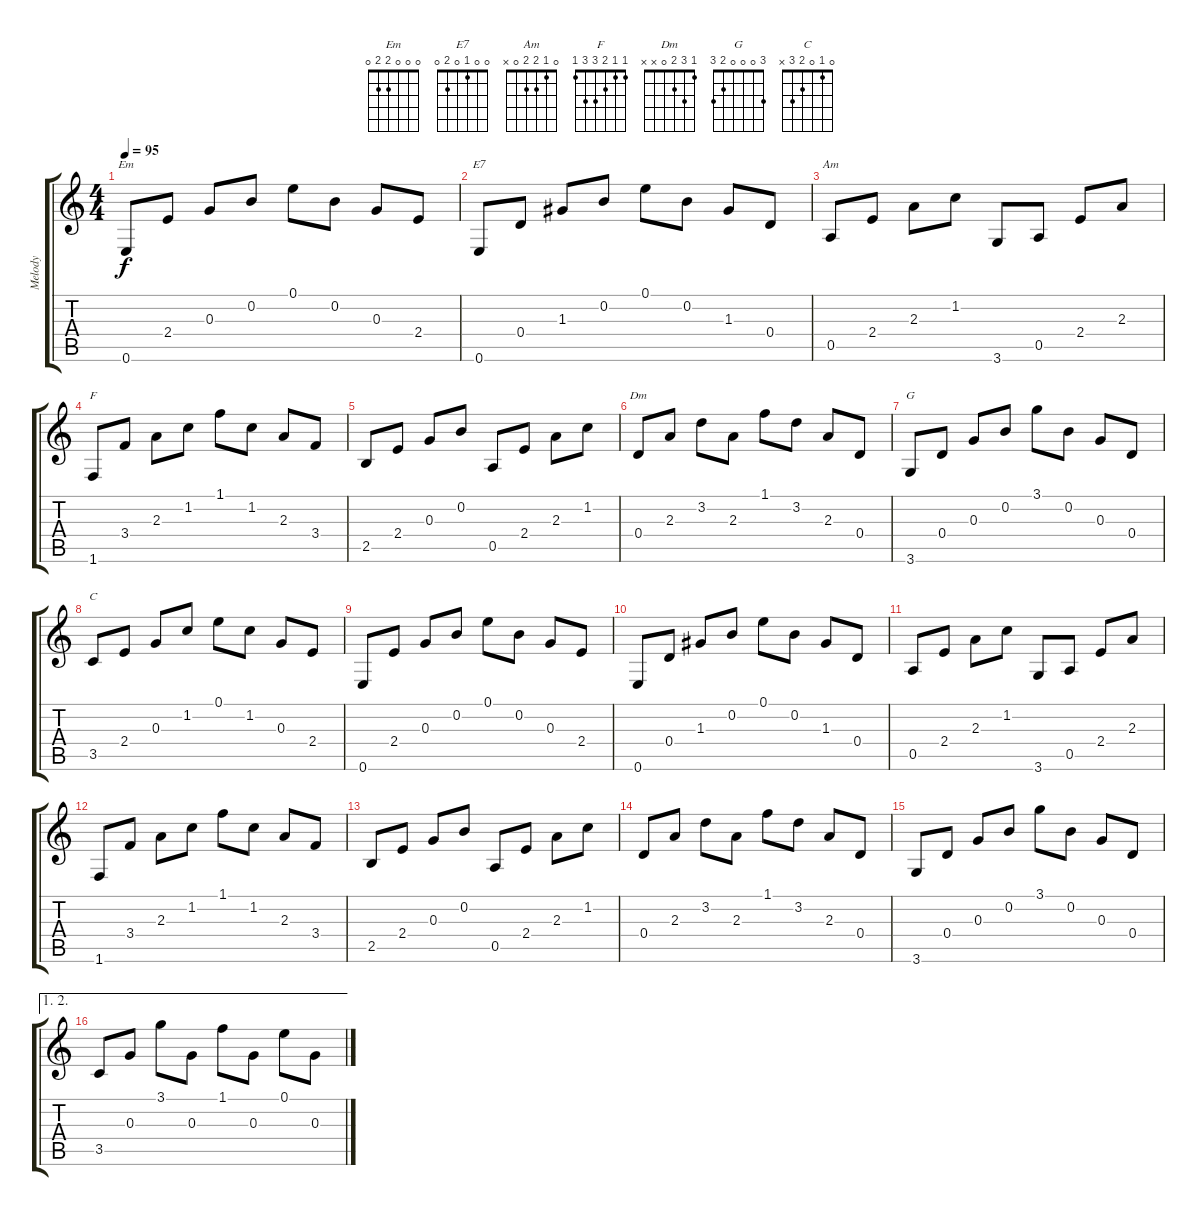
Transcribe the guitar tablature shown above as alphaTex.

\track ("Melody" "Melody") {instrument acousticguitarsteel}
\staff {score tabs}
\tuning (E4 B3 G3 D3 A2 E2) {hide}
\chord ("Em" 0 0 0 2 2 0)
\chord ("E7" 0 0 1 0 2 0)
\chord ("Am" 0 1 2 2 0 x)
\chord ("F" 1 1 2 3 3 1)
\chord ("Dm" 1 3 2 0 x x)
\chord ("G" 3 0 0 0 2 3)
\chord ("C" 0 1 0 2 3 x)
\ts (4 4)
\tempo 95
\clef g2
\ks c
0.6.8{ch "Em" dy f} 2.4.8 0.3.8 0.2.8 0.1.8 0.2.8 0.3.8 2.4.8 |
0.6.8{ch "E7"} 0.4.8 1.3.8 0.2.8 0.1.8 0.2.8 1.3.8 0.4.8 |
0.5.8{ch "Am"} 2.4.8 2.3.8 1.2.8 3.6.8 0.5.8 2.4.8 2.3.8 |
1.6.8{ch "F"} 3.4.8 2.3.8 1.2.8 1.1.8 1.2.8 2.3.8 3.4.8 |
2.5.8 2.4.8 0.3.8 0.2.8 0.5.8 2.4.8 2.3.8 1.2.8 |
0.4.8{ch "Dm"} 2.3.8 3.2.8 2.3.8 1.1.8 3.2.8 2.3.8 0.4.8 |
3.6.8{ch "G"} 0.4.8 0.3.8 0.2.8 3.1.8 0.2.8 0.3.8 0.4.8 |
3.5.8{ch "C"} 2.4.8 0.3.8 1.2.8 0.1.8 1.2.8 0.3.8 2.4.8 |
0.6.8 2.4.8 0.3.8 0.2.8 0.1.8 0.2.8 0.3.8 2.4.8 |
0.6.8 0.4.8 1.3.8 0.2.8 0.1.8 0.2.8 1.3.8 0.4.8 |
0.5.8 2.4.8 2.3.8 1.2.8 3.6.8 0.5.8 2.4.8 2.3.8 |
1.6.8 3.4.8 2.3.8 1.2.8 1.1.8 1.2.8 2.3.8 3.4.8 |
2.5.8 2.4.8 0.3.8 0.2.8 0.5.8 2.4.8 2.3.8 1.2.8 |
0.4.8 2.3.8 3.2.8 2.3.8 1.1.8 3.2.8 2.3.8 0.4.8 |
3.6.8 0.4.8 0.3.8 0.2.8 3.1.8 0.2.8 0.3.8 0.4.8 |
\ae (1 2)
3.5.8 0.3.8 3.1.8 0.3.8 1.1.8 0.3.8 0.1.8 0.3.8
